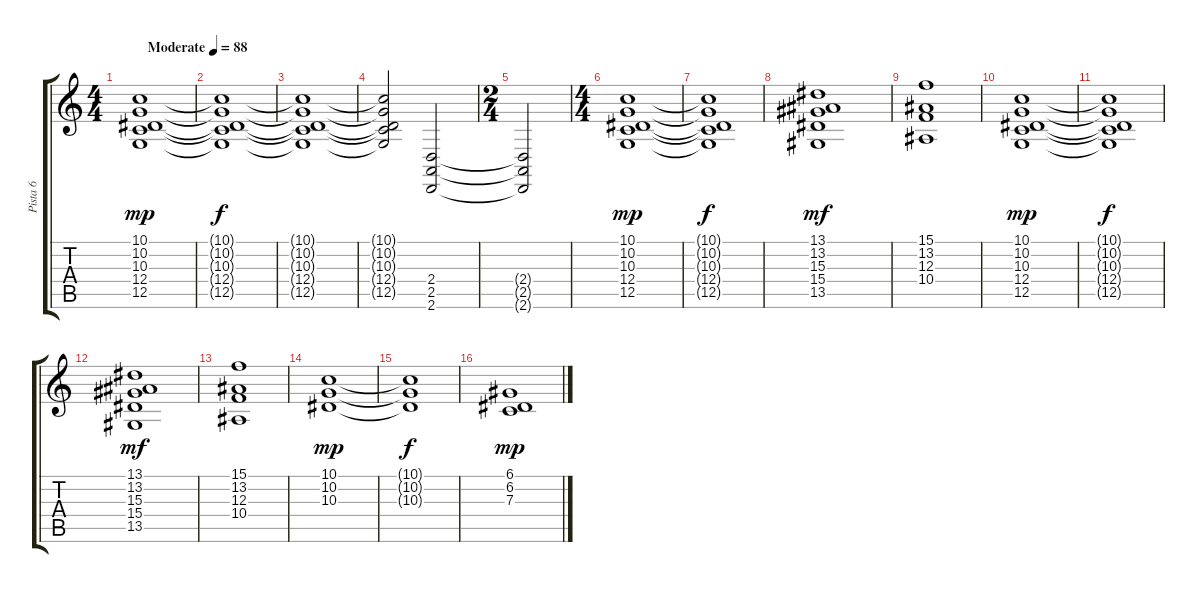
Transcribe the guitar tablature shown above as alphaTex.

\track ("Pista 6" "Pista 6") {instrument synthstrings2}
\staff {score tabs}
\tuning (D4 A3 F3 C3 G2 C2) {hide}
\ts (4 4)
\tempo (88 "Moderate")
\clef g2
\ks c
(10.1 10.2 10.3 12.4 12.5).1{dy mp instrument synthstrings2} |
(10.1{t} 10.2{t} 10.3{t} 12.4{t} 12.5{t}).1{dy f} |
(10.1{t} 10.2{t} 10.3{t} 12.4{t} 12.5{t}).1 |
(10.1{t} 10.2{t} 10.3{t} 12.4{t} 12.5{t}).2 (2.4 2.5 2.6).2{instrument seashore} |
\ts (2 4)
(2.4{t} 2.5{t} 2.6{t}).2 |
\ts (4 4)
(10.1 10.2 10.3 12.4 12.5).1{dy mp volume 9 instrument synthstrings2} |
(10.1{t} 10.2{t} 10.3{t} 12.4{t} 12.5{t}).1{dy f} |
(13.1 13.2 15.3 15.4 13.5).1{dy mf} |
(15.1 13.2 12.3 10.4).1 |
(10.1 10.2 10.3 12.4 12.5).1{dy mp volume 9 instrument synthstrings2} |
(10.1{t} 10.2{t} 10.3{t} 12.4{t} 12.5{t}).1{dy f} |
(13.1 13.2 15.3 15.4 13.5).1{dy mf} |
(15.1 13.2 12.3 10.4).1 |
(10.1 10.2 10.3).1{dy mp volume 10} |
(10.1{t} 10.2{t} 10.3{t}).1{dy f} |
(6.1 6.2 7.3).1{dy mp}
